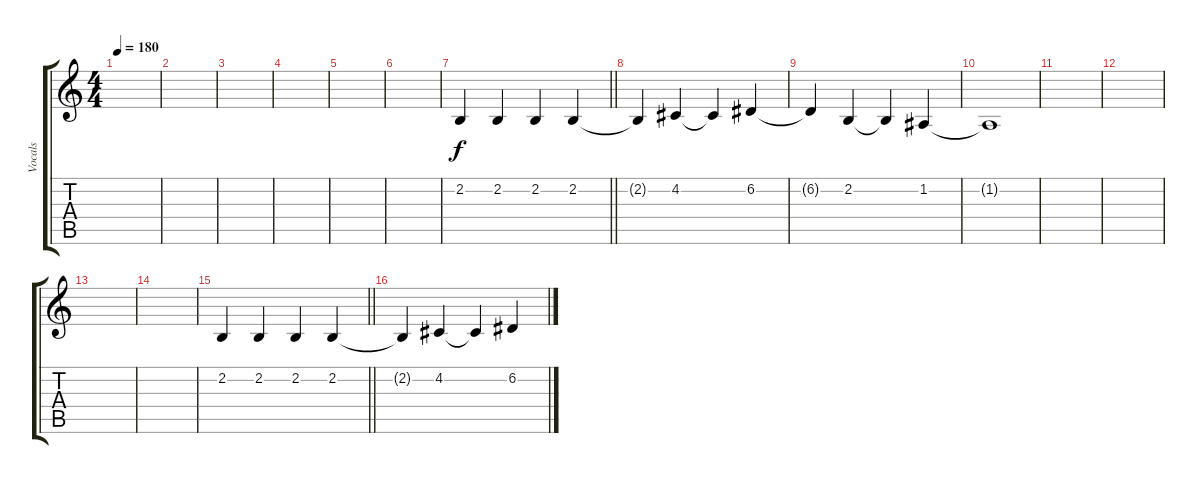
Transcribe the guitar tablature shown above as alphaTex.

\track ("Vocals" "Vocals") {instrument flute}
\staff {score tabs}
\tuning (D4 A3 F3 C3 G2 C2) {hide}
\ts (4 4)
\tempo 180
\clef g2
\ks c
|
|
|
|
|
|
\barLineRight lightlight
2.2.4 2.2.4 2.2.4 2.2.4 |
2.2{t}.4 4.2.4 4.2{t}.4 6.2.4 |
6.2{t}.4 2.2.4 2.2{t}.4 1.2.4 |
1.2{t}.1 |
|
|
|
|
\barLineRight lightlight
2.2.4 2.2.4 2.2.4 2.2.4 |
2.2{t}.4 4.2.4 4.2{t}.4 6.2.4
